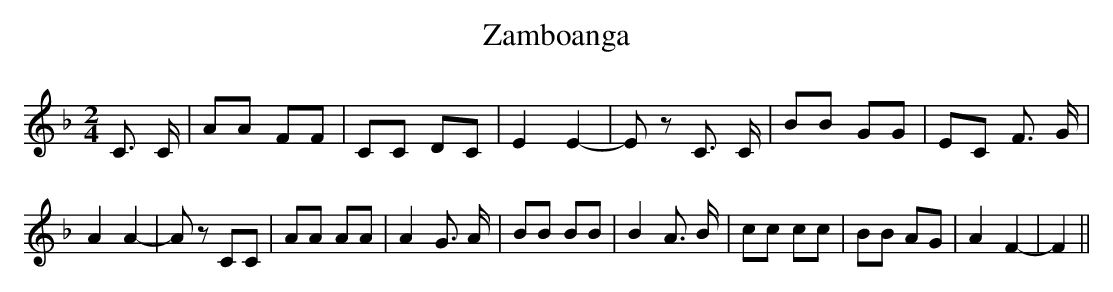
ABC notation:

X:1
T:Zamboanga
M:2/4
L:1/8
K:F
 C3/2 C/2| AA FF| CC DC| E2 E2-| E z C3/2 C/2| BB GG| EC F3/2 G/2|\
 A2 A2-| A z CC| AA AA| A2 G3/2 A/2| BB BB| B2 A3/2 B/2| cc cc| BB AG|\
 A2 F2-| F2||
